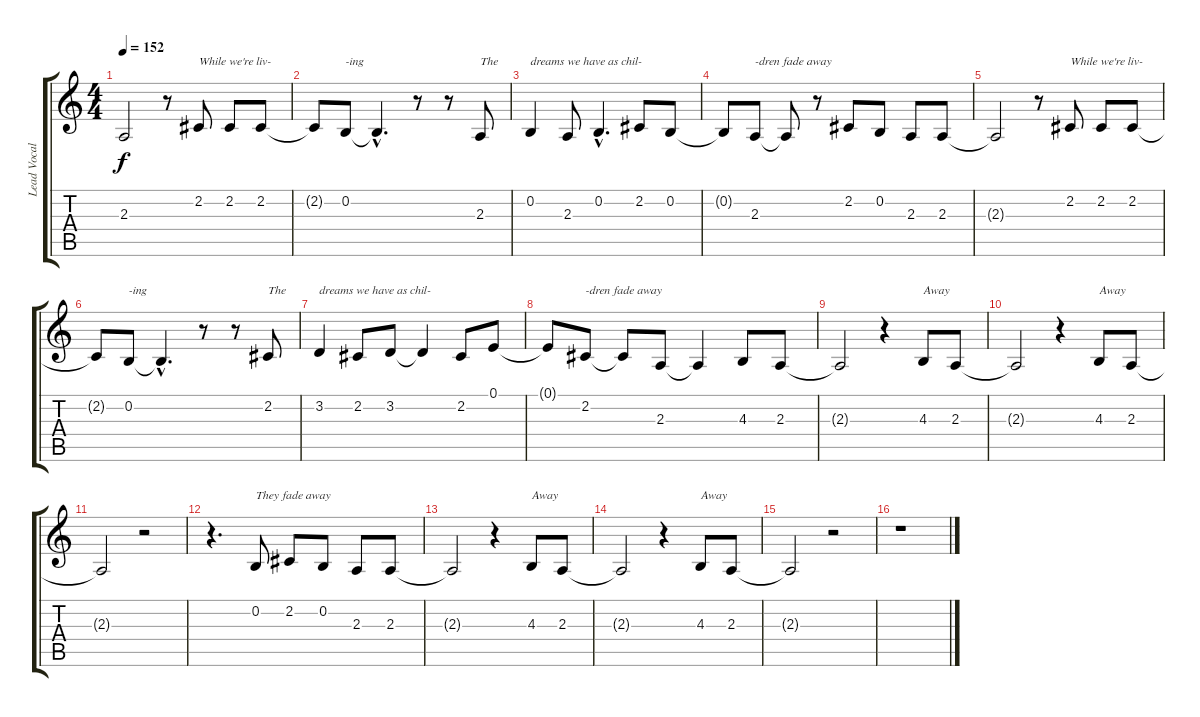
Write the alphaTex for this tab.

\track ("Lead Vocals" "Lead Vocal") {instrument tenorsax}
\staff {score tabs}
\tuning (E4 B3 G3 D3 A2 E2) {hide}
\ts (4 4)
\tempo 152
\clef g2
\ks c
2.3{t}.2{dy f} r.8 2.2.8{txt "While we're liv-"} 2.2.8 2.2.8 |
2.2{t}.8 0.2.8{txt "-ing"} 0.2{hac t}.4{d} r.8 r.8 2.3.8{txt "The"} |
0.2.4{txt "dreams we have as chil-"} 2.3.8 0.2{hac}.4{d} 2.2.8 0.2.8 |
0.2{t}.8 2.3.8{txt "-dren fade away"} 2.3{t}.8 r.8 2.2.8 0.2.8 2.3.8 2.3.8 |
2.3{t}.2 r.8 2.2.8{txt "While we're liv-"} 2.2.8 2.2.8 |
2.2{t}.8 0.2.8{txt "-ing"} 0.2{hac t}.4{d} r.8 r.8 2.2.8{txt "The"} |
3.2.4{txt "dreams we have as chil-"} 2.2.8 3.2.8 3.2{t}.4 2.2.8 0.1.8 |
0.1{t}.8 2.2.8{txt "-dren fade away"} 2.2{t}.8 2.3.8 2.3{t}.4 4.3.8 2.3.8 |
2.3{t}.2 r.4 4.3.8{txt "Away"} 2.3.8 |
2.3{t}.2 r.4 4.3.8{txt "Away"} 2.3.8 |
2.3{t}.2 r.2 |
r.4{d} 0.2.8{txt "They fade away"} 2.2.8 0.2.8 2.3.8 2.3.8 |
2.3{t}.2 r.4 4.3.8{txt "Away"} 2.3.8 |
2.3{t}.2 r.4 4.3.8{txt "Away"} 2.3.8 |
2.3{t}.2 r.2 |
r.1
